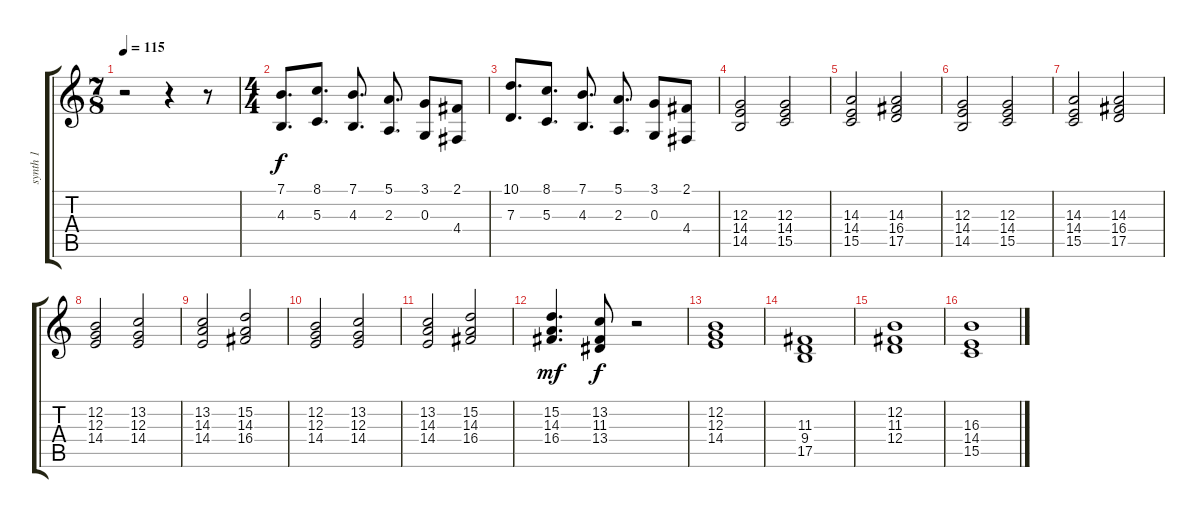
\track ("synth 1" "synth 1") {instrument pad2warm}
\staff {score tabs}
\tuning (E4 B3 G3 D3 A2 E2) {hide}
\ts (7 8)
\tempo 115
\clef g2
\ks c
r.2{dy f} r.4 r.8 |
\ts (4 4)
(7.1 4.3).8{d} (8.1 5.3).8{d} (7.1 4.3).8{d} (5.1 2.3).8{d} (3.1 0.3).8 (2.1 4.4).8 |
(10.1 7.3).8{d} (8.1 5.3).8{d} (7.1 4.3).8{d} (5.1 2.3).8{d} (3.1 0.3).8 (2.1 4.4).8 |
(12.3 14.4 14.5).2 (12.3 14.4 15.5).2 |
(14.3 14.4 15.5).2 (14.3 16.4 17.5).2 |
(12.3 14.4 14.5).2 (12.3 14.4 15.5).2 |
(14.3 14.4 15.5).2 (14.3 16.4 17.5).2 |
(12.2 12.3 14.4).2 (13.2 12.3 14.4).2 |
(13.2 14.3 14.4).2 (15.2 14.3 16.4).2 |
(12.2 12.3 14.4).2 (13.2 12.3 14.4).2 |
(13.2 14.3 14.4).2 (15.2 14.3 16.4).2 |
(15.2 14.3 16.4).4{d dy mf} (13.2 11.3 13.4).8{dy f} r.2 |
(12.2 12.3 14.4).1{instrument synthstrings1} |
(11.3 9.4 17.5).1 |
(12.2 11.3 12.4).1 |
(16.3 14.4 15.5).1
